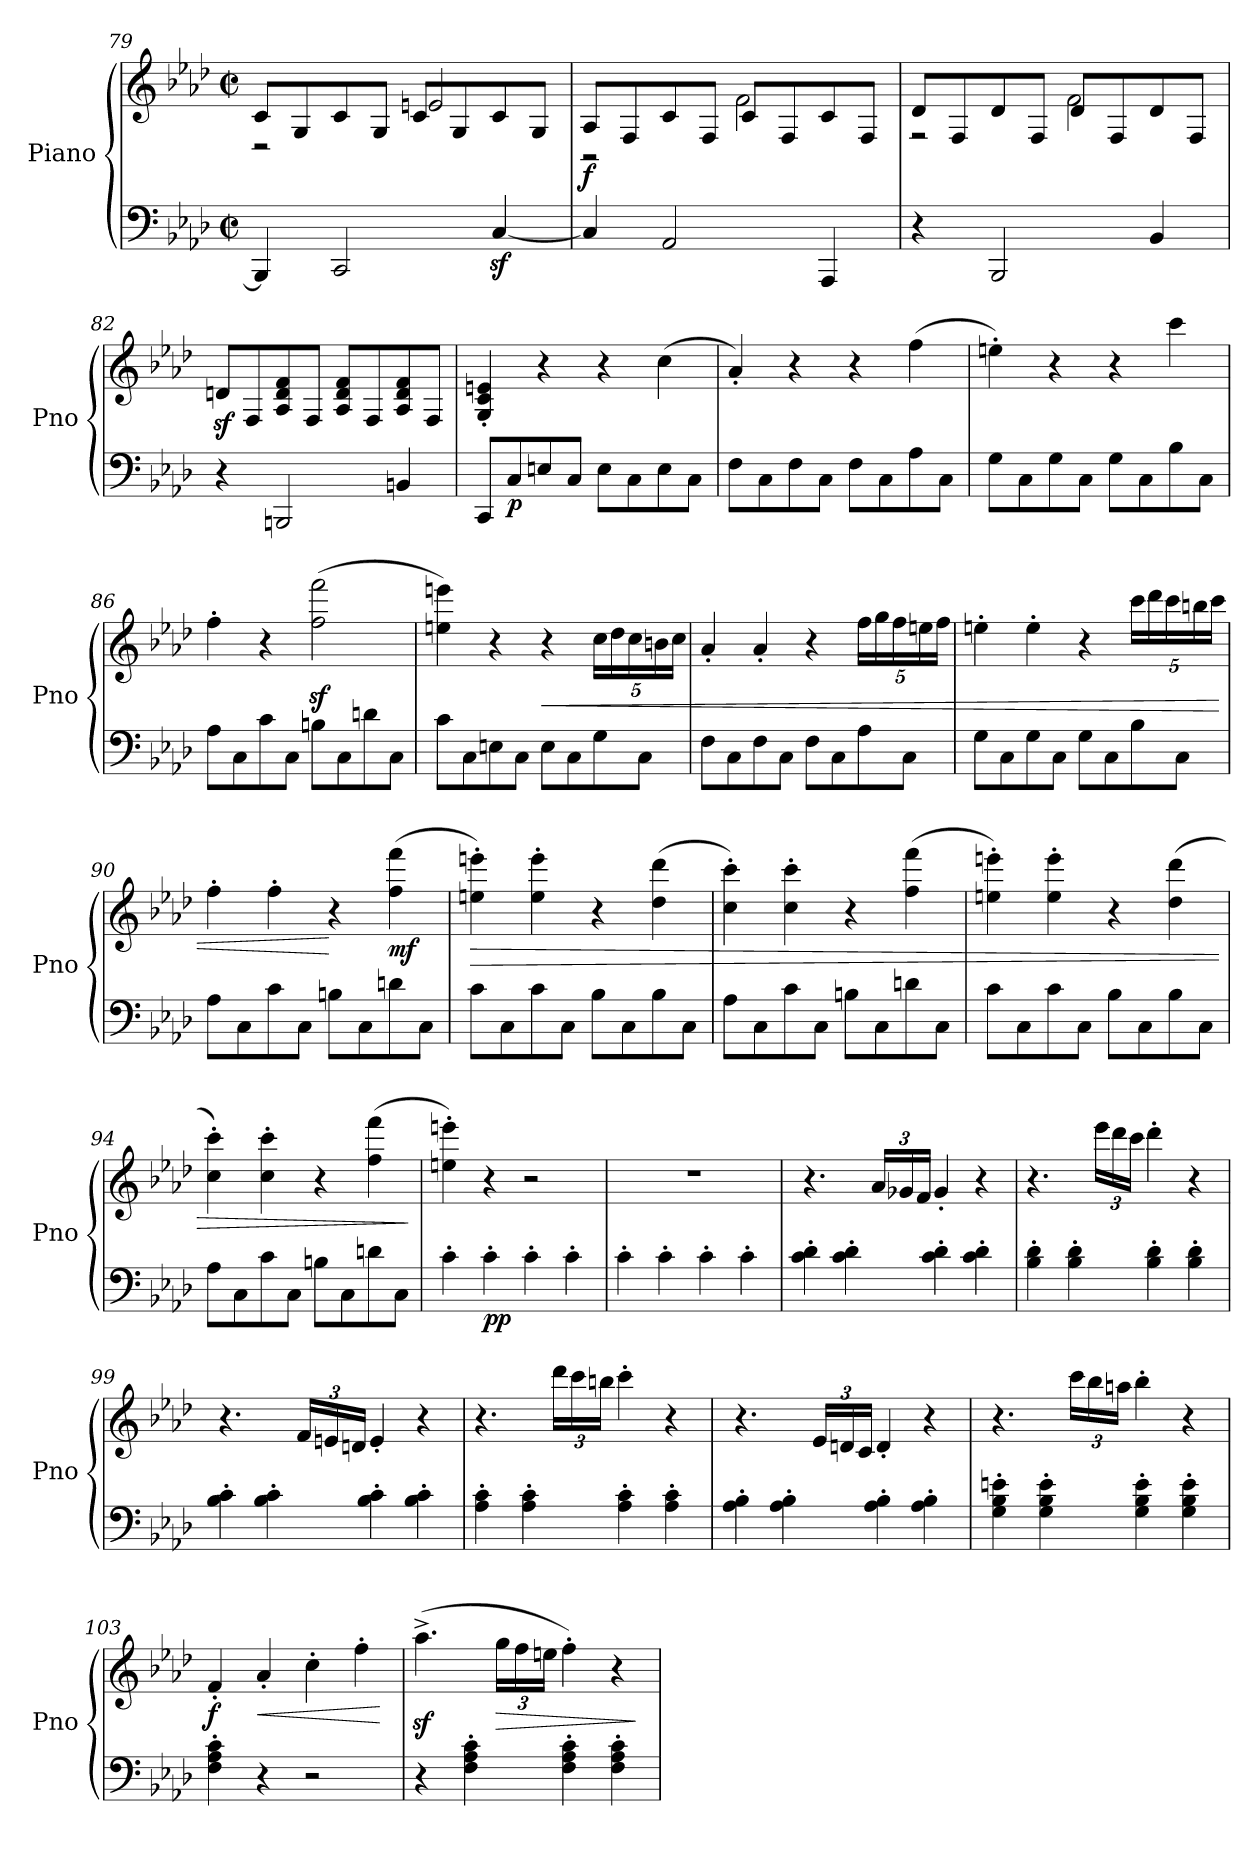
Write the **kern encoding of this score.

**kern	**kern	**dynam
*part1	*part1	*part1
*staff2	*staff1	*staff1/2
*I"Piano	*	*
*I'Pno	*	*
*clefF4	*clefG2	*
*k[b-e-a-d-]	*k[b-e-a-d-]	*
*M4/4	*M4/4	*
*met(c|)	*met(c|)	*
=79	=79	=79
*	*^	*
4BBB-/]	8c/L	2r	.
.	8G/	.	.
2CC/	8c/	.	.
.	8G/J	.	.
.	8c/L	2en/	.
.	8G/	.	.
[4Cz</	8c/	.	.
.	8G/J	.	.
=80	=80	=80	=80
!	!	!	!LO:DY:b
4C/]	8A-/L	2r	f
.	8F/	.	.
2AA-/	8c/	.	.
.	8F/J	.	.
.	8c/L	2f\	.
.	8F/	.	.
4AAA-/	8c/	.	.
.	8F/J	.	.
=81	=81	=81	=81
4r	8d-/L	2r	.
.	8F/	.	.
2BBB-/	8d-/	.	.
.	8F/J	.	.
.	8d-/L	2f\	.
.	8F/	.	.
4BB-/	8d-/	.	.
.	8F/J	.	.
*	*v	*v	*
!!LO:LB:g=z
=82	=82	=82
4r	8dnz</L	.
.	8F/	.
2BBBn/	8A-/ 8d/ 8f/	.
.	8F/J	.
.	8A-/ 8d/ 8f/L	.
.	8F/	.
4BBn/	8A-/ 8d/ 8f/	.
.	8F/J	.
=83	=83	=83
8CC/L	4G/' 4c/' 4en/'	.
!	!	!LO:DY:b=2
8C/	.	p
8En/	4r	.
8C/J	.	.
8E\L	4r	.
8C\	.	.
8E\	(>4cc\	.
8C\J	.	.
=84	=84	=84
8F\L	4a-'/)	.
8C\	.	.
8F\	4r	.
8C\J	.	.
8F\L	4r	.
8C\	.	.
8A-\	(>4ff\	.
8C\J	.	.
=85	=85	=85
8G\L	4een'\)	.
8C\	.	.
8G\	4r	.
8C\J	.	.
8G\L	4r	.
8C\	.	.
8B-\	4ccc\	.
8C\J	.	.
=86	=86	=86
8A-\L	4ff'\	.
8C\	.	.
8c\	4r	.
8C\J	.	.
8Bn\L	(>2ff\z< 2fff\z<	.
8C\	.	.
8dn\	.	.
8C\J	.	.
!!LO:LB:g=z
=87	=87	=87
8c\L	4een\ 4eeen\)	.
8C\	.	.
8En\	4r	.
8C\J	.	.
!	!	!LO:HP:b
8E\L	4r	<
8C\	.	.
*	*Xbrackettup	*
8G\	20cc\LL	.
.	20dd-\	.
.	20cc\	.
8C\J	.	.
.	20bn\	.
.	20cc\JJ	.
=88	=88	=88
8F\L	4a-'/	.
8C\	.	.
8F\	4a-'/	.
8C\J	.	.
8F\L	4r	.
8C\	.	.
8A-\	20ff\LL	.
.	20gg\	.
.	20ff\	.
8C\J	.	.
.	20een\	.
.	20ff\JJ	.
=89	=89	=89
8G\L	4een'\	.
8C\	.	.
8G\	4ee'\	.
8C\J	.	.
8G\L	4r	.
8C\	.	.
8B-\	20ccc\LL	.
.	20ddd-\	.
.	20ccc\	.
8C\J	.	.
.	20bbn\	.
.	20ccc\JJ	.
=90	=90	=90
8A-\L	4ff'\	.
8C\	.	.
8c\	4ff'\	.
8C\J	.	.
8Bn\L	4r	[
8C\	.	.
!	!	!LO:DY:b
8dn\	(>4ff\ 4fff\	mf
8C\J	.	.
!!LO:LB:g=z
=91	=91	=91
!	!	!LO:HP:b
8c\L	4een\' 4eeen\')	>
8C\	.	.
8c\	4ee\' 4eee\'	.
8C\J	.	.
8B-\L	4r	.
8C\	.	.
8B-\	(>4dd-\ 4ddd-\	.
8C\J	.	.
=92	=92	=92
8A-\L	4cc\' 4ccc\')	.
8C\	.	.
8c\	4cc\' 4ccc\'	.
8C\J	.	.
8Bn\L	4r	.
8C\	.	.
8dn\	(>4ff\ 4fff\	.
8C\J	.	.
=93	=93	=93
8c\L	4een\' 4eeen\')	.
8C\	.	.
8c\	4ee\' 4eee\'	.
8C\J	.	.
8B-\L	4r	.
8C\	.	.
8B-\	(>4dd-\ 4ddd-\	.
8C\J	.	.
=94	=94	=94
8A-\L	4cc\' 4ccc\')	.
8C\	.	.
8c\	4cc\' 4ccc\'	.
8C\J	.	.
8Bn\L	4r	.
8C\	.	.
8dn\	(>4ff\ 4fff\	.
8C\J	.	.
.	.	]
=95	=95	=95
4c'\	4een\' 4eeen\')	.
!	!	!LO:DY:b=2
4c'\	4r	pp
4c'\	2r	.
4c'\	.	.
=96	=96	=96
4c'\	1r	.
4c'\	.	.
4c'\	.	.
4c'\	.	.
!!LO:PB:g=z
=97	=97	=97
4c\' 4d-\'	4.r	.
4c\' 4d-\'	.	.
.	24a-/LL	.
.	24g-X/	.
.	24f/JJ	.
4c\' 4d-\'	4g-'/	.
4c\' 4d-\'	4r	.
=98	=98	=98
4B-\' 4d-\'	4.r	.
4B-\' 4d-\'	.	.
.	24eee-\LL	.
.	24ddd-\	.
.	24ccc\JJ	.
4B-\' 4d-\'	4ddd-'\	.
4B-\' 4d-\'	4r	.
=99	=99	=99
4B-\' 4c\'	4.r	.
4B-\' 4c\'	.	.
.	24f/LL	.
.	24en/	.
.	24dn/JJ	.
4B-\' 4c\'	4e'/	.
4B-\' 4c\'	4r	.
=100	=100	=100
4A-\' 4c\'	4.r	.
4A-\' 4c\'	.	.
.	24ddd-\LL	.
.	24ccc\	.
.	24bbn\JJ	.
4A-\' 4c\'	4ccc'\	.
4A-\' 4c\'	4r	.
=101	=101	=101
4A-\' 4B-\'	4.r	.
4A-\' 4B-\'	.	.
.	24e-/LL	.
.	24dn/	.
.	24c/JJ	.
4A-\' 4B-\'	4d'/	.
4A-\' 4B-\'	4r	.
=102	=102	=102
4G\' 4B-\' 4en\'	4.r	.
4G\' 4B-\' 4e\'	.	.
.	24ccc\LL	.
.	24bb-\	.
.	24aan\JJ	.
4G\' 4B-\' 4e\'	4bb-'\	.
4G\' 4B-\' 4e\'	4r	.
!!LO:LB:g=z
=103	=103	=103
!	!	!LO:DY:b
4F\' 4A-\' 4c\'	4f'/	f
!	!	!LO:HP:b
4r	4a-'/	<
2r	4cc'\	.
.	4ff'\	.
.	.	[
=104	=104	=104
4r	(>4.aa-z<^\	.
4F\' 4A-\' 4c\'	.	.
!	!	!LO:HP:b
.	24gg\LL	>
.	24ff\	.
.	24een\JJ	.
4F\' 4A-\' 4c\'	4ff'\)	.
4F\' 4A-\' 4c\'	4r	.
.	.	]
=	=	=
*-	*-	*-
